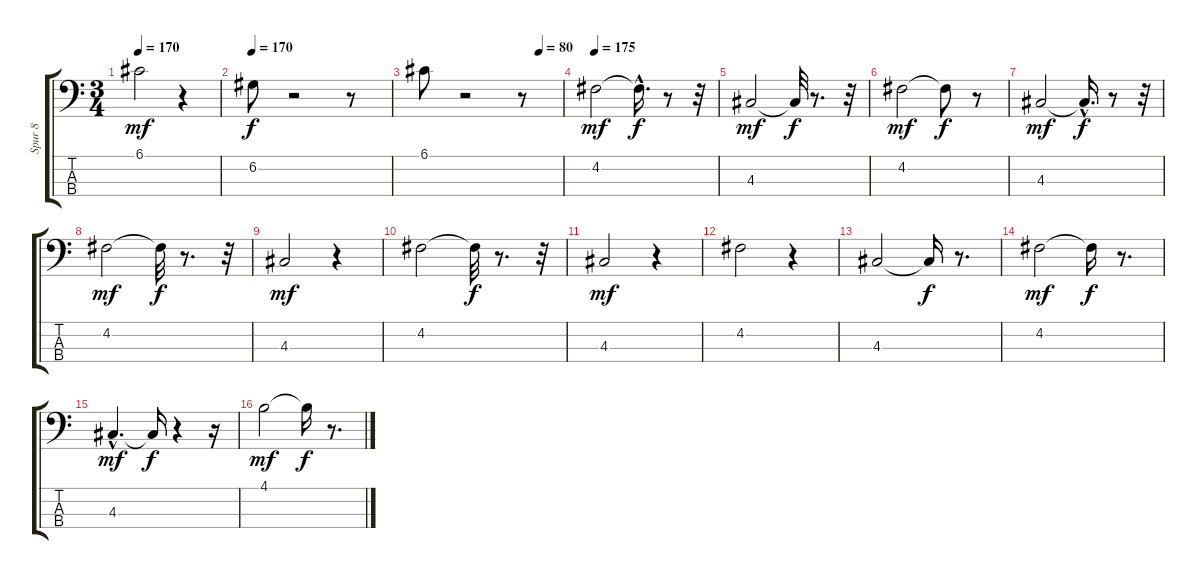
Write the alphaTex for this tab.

\track ("Spur 8" "Spur 8") {instrument acousticbass}
\staff {score tabs}
\tuning (G2 D2 A1 E1) {hide}
\ts (3 4)
\tempo 170
\clef f4
\ks c
6.1.2{dy mf} r.4 |
\tempo 170
6.2.8{dy f} r.2 r.8 |
\tempo (80 0.8333333333333334)
6.1.8 r.2 r.8 |
\tempo 175
4.2.2{dy mf} 4.2{hac t}.16{d dy f} r.8 r.32 |
4.3.2{dy mf} 4.3{t}.32{dy f} r.8{d} r.32 |
4.2.2{dy mf} 4.2{t}.8{dy f} r.8 |
4.3.2{dy mf} 4.3{hac t}.16{d dy f} r.8 r.32 |
4.2.2{dy mf} 4.2{t}.32{dy f} r.8{d} r.32 |
4.3.2{dy mf} r.4 |
4.2.2 4.2{t}.32{dy f} r.8{d} r.32 |
4.3.2{dy mf} r.4 |
4.2.2 r.4 |
4.3.2 4.3{t}.16{dy f} r.8{d} |
4.2.2{dy mf} 4.2{t}.16{dy f} r.8{d} |
4.3{hac}.4{d dy mf} 4.3{t}.16{dy f} r.4 r.16 |
4.1.2{dy mf} 4.1{t}.16{dy f} r.8{d}
